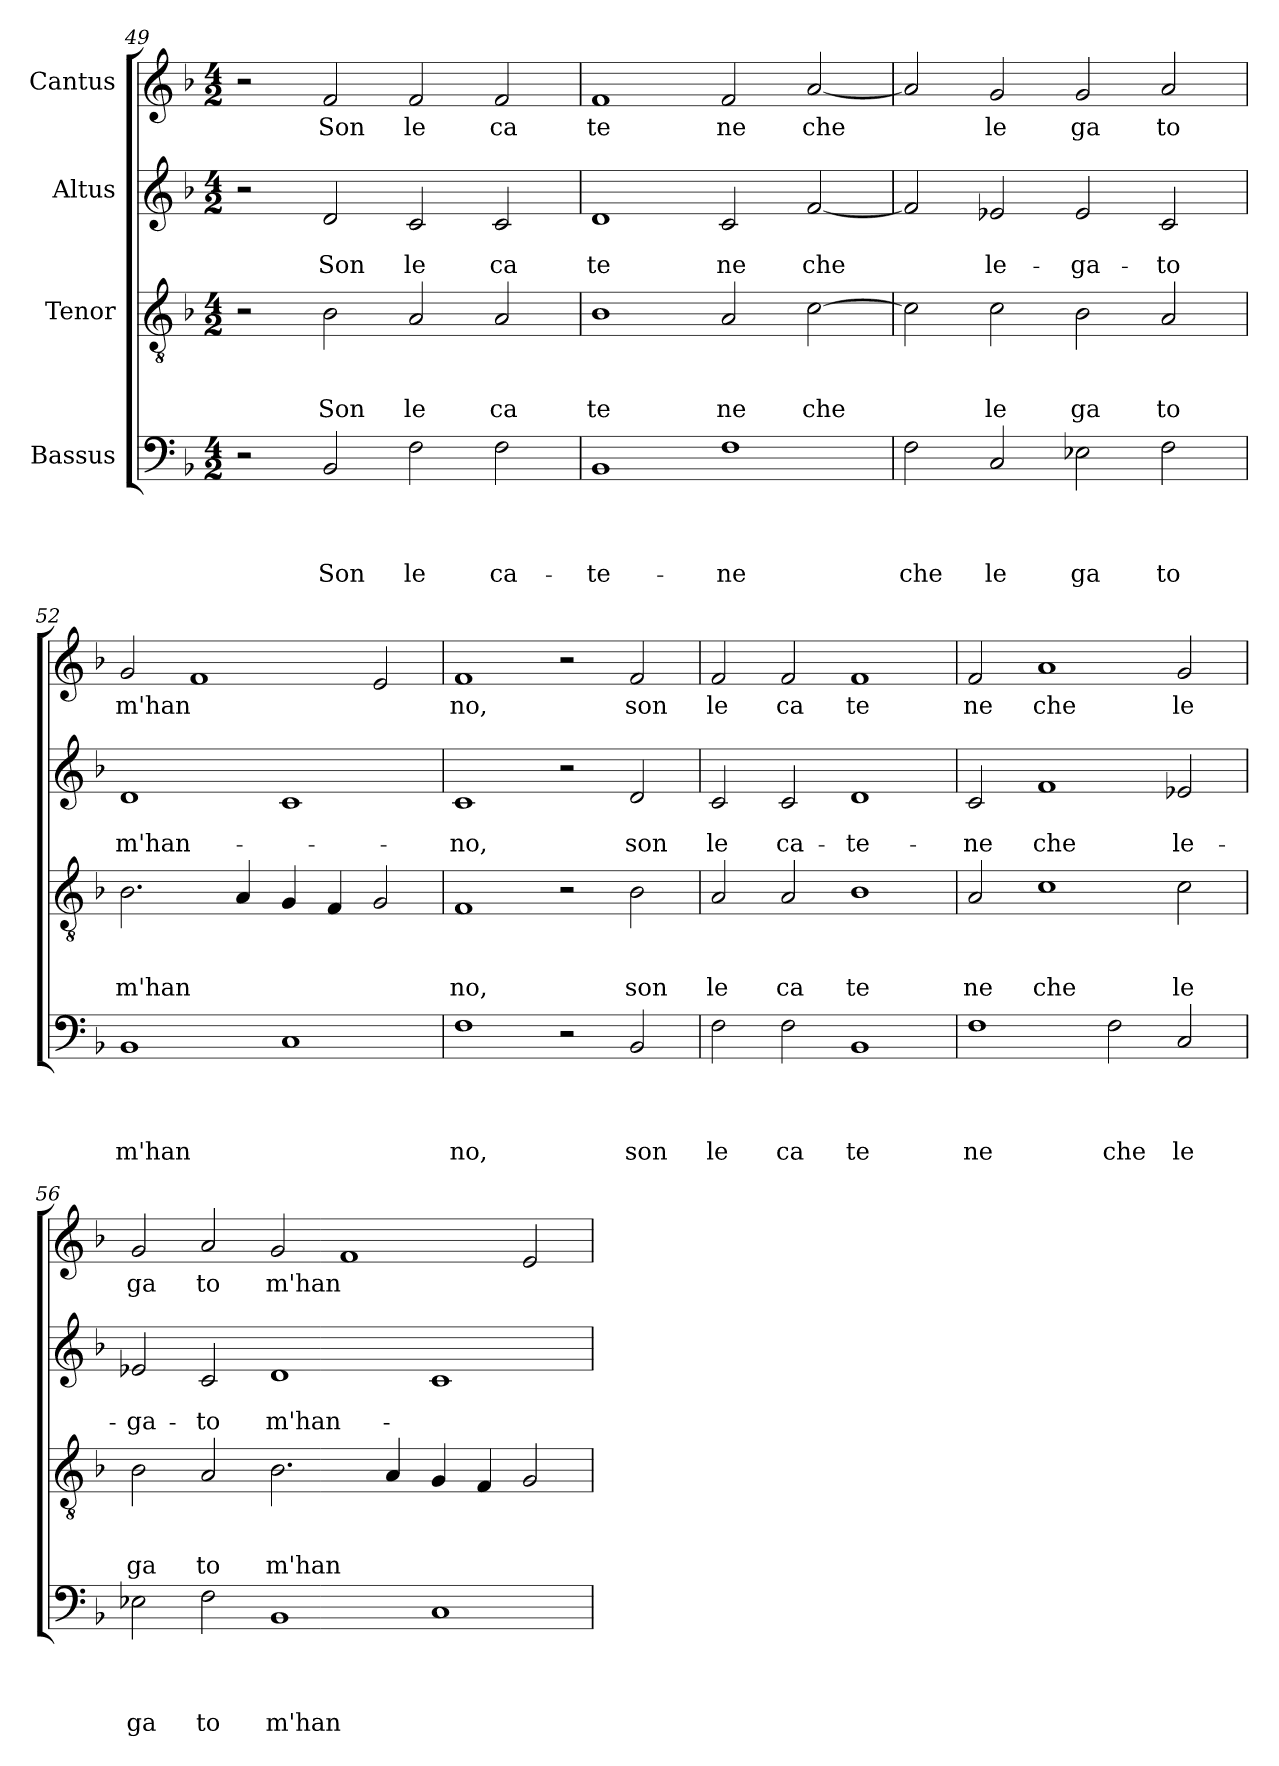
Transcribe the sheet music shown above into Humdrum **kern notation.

**kern	**text	**text	**text	**text	**kern	**text	**text	**text	**kern	**text	**text	**kern	**text
*part4	*part4	*part4	*part4	*part4	*part3	*part3	*part3	*part3	*part2	*part2	*part2	*part1	*part1
*staff4	*staff4	*staff4	*staff4	*staff4	*staff3	*staff3	*staff3	*staff3	*staff2	*staff2	*staff2	*staff1	*staff1
*I"Bassus	*	*	*	*	*I"Tenor	*	*	*	*I"Altus	*	*	*I"Cantus	*
*clefF4	*	*	*	*	*clefGv2	*	*	*	*clefG2	*	*	*clefG2	*
*k[b-]	*	*	*	*	*k[b-]	*	*	*	*k[b-]	*	*	*k[b-]	*
*F:	*	*	*	*	*F:	*	*	*	*F:	*	*	*F:	*
*M4/2	*	*	*	*	*M4/2	*	*	*	*M4/2	*	*	*M4/2	*
=49	=49	=49	=49	=49	=49	=49	=49	=49	=49	=49	=49	=49	=49
2r	.	.	.	.	2r	.	.	.	2r	.	.	2r	.
!	!	!	!	!LO:LY:b	!	!	!	!LO:LY:b	!	!	!LO:LY:b	!	!LO:LY:b
2BB-/	.	.	.	Son	2B-\	.	.	Son	2d/	.	Son	2f/	Son
!	!	!	!	!LO:LY:b	!	!	!	!LO:LY:b	!	!	!LO:LY:b	!	!LO:LY:b
2F\	.	.	.	le	2A/	.	.	le	2c/	.	le	2f/	le
!	!	!	!	!LO:LY:b	!	!	!	!LO:LY:b	!	!	!LO:LY:b	!	!LO:LY:b
2F\	.	.	.	ca-	2A/	.	.	ca	2c/	.	ca	2f/	ca
=50	=50	=50	=50	=50	=50	=50	=50	=50	=50	=50	=50	=50	=50
!	!	!	!	!LO:LY:b	!	!	!	!LO:LY:b	!	!	!LO:LY:b	!	!LO:LY:b
1BB-	.	.	.	-te-	1B-	.	.	te	1d	.	te	1f	te
!	!	!	!	!LO:LY:b	!	!	!	!LO:LY:b	!	!	!LO:LY:b	!	!LO:LY:b
1F	.	.	.	-ne	2A/	.	.	ne	2c/	.	ne	2f/	ne
!	!	!	!	!	!	!	!	!LO:LY:b	!	!	!LO:LY:b	!	!LO:LY:b
.	.	.	.	.	[<2c\	.	.	che	[<2f/	.	che	[<2a/	che
!!LO:PB:g=z
=51	=51	=51	=51	=51	=51	=51	=51	=51	=51	=51	=51	=51	=51
!	!	!	!	!LO:LY:b	!	!	!	!	!	!	!	!	!
2F\	.	.	.	che	2c\]	.	.	.	2f/]	.	.	2a/]	.
!	!	!	!	!LO:LY:b	!	!	!	!LO:LY:b	!	!	!LO:LY:b	!	!LO:LY:b
2C/	.	.	.	le	2c\	.	.	le	2e-X/	.	le-	2g/	le
!	!	!	!	!LO:LY:b	!	!	!	!LO:LY:b	!	!	!LO:LY:b	!	!LO:LY:b
2E-X\	.	.	.	ga	2B-\	.	.	ga	2e-/	.	-ga-	2g/	ga
!	!	!	!	!LO:LY:b	!	!	!	!LO:LY:b	!	!	!LO:LY:b	!	!LO:LY:b
2F\	.	.	.	to	2A/	.	.	to	2c/	.	-to	2a/	to
=52	=52	=52	=52	=52	=52	=52	=52	=52	=52	=52	=52	=52	=52
!	!	!	!	!LO:LY:b	!	!	!	!LO:LY:b	!	!	!LO:LY:b	!	!LO:LY:b
1BB-	.	.	.	m'han	2.B-\	.	.	m'han	1d	.	m'han-	2g/	m'han
.	.	.	.	.	.	.	.	.	.	.	.	1f	.
.	.	.	.	.	4A/	.	.	.	.	.	.	.	.
1C	.	.	.	.	4G/	.	.	.	1c	.	.	.	.
.	.	.	.	.	4F/	.	.	.	.	.	.	.	.
.	.	.	.	.	2G/	.	.	.	.	.	.	2e/	.
=53	=53	=53	=53	=53	=53	=53	=53	=53	=53	=53	=53	=53	=53
!	!	!	!	!LO:LY:b	!	!	!	!LO:LY:b	!	!	!LO:LY:b	!	!LO:LY:b
1F	.	.	.	no,	1F	.	.	no,	1c	.	-no,	1f	no,
2r	.	.	.	.	2r	.	.	.	2r	.	.	2r	.
!	!	!	!	!LO:LY:b	!	!	!	!LO:LY:b	!	!	!LO:LY:b	!	!LO:LY:b
2BB-/	.	.	.	son	2B-\	.	.	son	2d/	.	son	2f/	son
=54	=54	=54	=54	=54	=54	=54	=54	=54	=54	=54	=54	=54	=54
!	!	!	!	!LO:LY:b	!	!	!	!LO:LY:b	!	!	!LO:LY:b	!	!LO:LY:b
2F\	.	.	.	le	2A/	.	.	le	2c/	.	le	2f/	le
!	!	!	!	!LO:LY:b	!	!	!	!LO:LY:b	!	!	!LO:LY:b	!	!LO:LY:b
2F\	.	.	.	ca	2A/	.	.	ca	2c/	.	ca-	2f/	ca
!	!	!	!	!LO:LY:b	!	!	!	!LO:LY:b	!	!	!LO:LY:b	!	!LO:LY:b
1BB-	.	.	.	te	1B-	.	.	te	1d	.	-te-	1f	te
=55	=55	=55	=55	=55	=55	=55	=55	=55	=55	=55	=55	=55	=55
!	!	!	!	!LO:LY:b	!	!	!	!LO:LY:b	!	!	!LO:LY:b	!	!LO:LY:b
1F	.	.	.	ne	2A/	.	.	ne	2c/	.	-ne	2f/	ne
!	!	!	!	!	!	!	!	!LO:LY:b	!	!	!LO:LY:b	!	!LO:LY:b
.	.	.	.	.	1c	.	.	che	1f	.	che	1a	che
!	!	!	!	!LO:LY:b	!	!	!	!	!	!	!	!	!
2F\	.	.	.	che	.	.	.	.	.	.	.	.	.
!	!	!	!	!LO:LY:b	!	!	!	!LO:LY:b	!	!	!LO:LY:b	!	!LO:LY:b
2C/	.	.	.	le	2c\	.	.	le	2e-X/	.	le-	2g/	le
=56	=56	=56	=56	=56	=56	=56	=56	=56	=56	=56	=56	=56	=56
!	!	!	!	!LO:LY:b	!	!	!	!LO:LY:b	!	!	!LO:LY:b	!	!LO:LY:b
2E-X\	.	.	.	ga	2B-\	.	.	ga	2e-X/	.	-ga-	2g</	ga
!	!	!	!	!LO:LY:b	!	!	!	!LO:LY:b	!	!	!LO:LY:b	!	!LO:LY:b
2F\	.	.	.	to	2A/	.	.	to	2c/	.	-to	2a/	to
!	!	!	!	!LO:LY:b	!	!	!	!LO:LY:b	!	!	!LO:LY:b	!	!LO:LY:b
1BB-	.	.	.	m'han	2.B-\	.	.	m'han	1d	.	m'han-	2g/	m'han
.	.	.	.	.	.	.	.	.	.	.	.	1f	.
.	.	.	.	.	4A/	.	.	.	.	.	.	.	.
1C	.	.	.	.	4G/	.	.	.	1c	.	.	.	.
.	.	.	.	.	4F/	.	.	.	.	.	.	.	.
.	.	.	.	.	2G/	.	.	.	.	.	.	2e/	.
=	=	=	=	=	=	=	=	=	=	=	=	=	=
*-	*-	*-	*-	*-	*-	*-	*-	*-	*-	*-	*-	*-	*-
